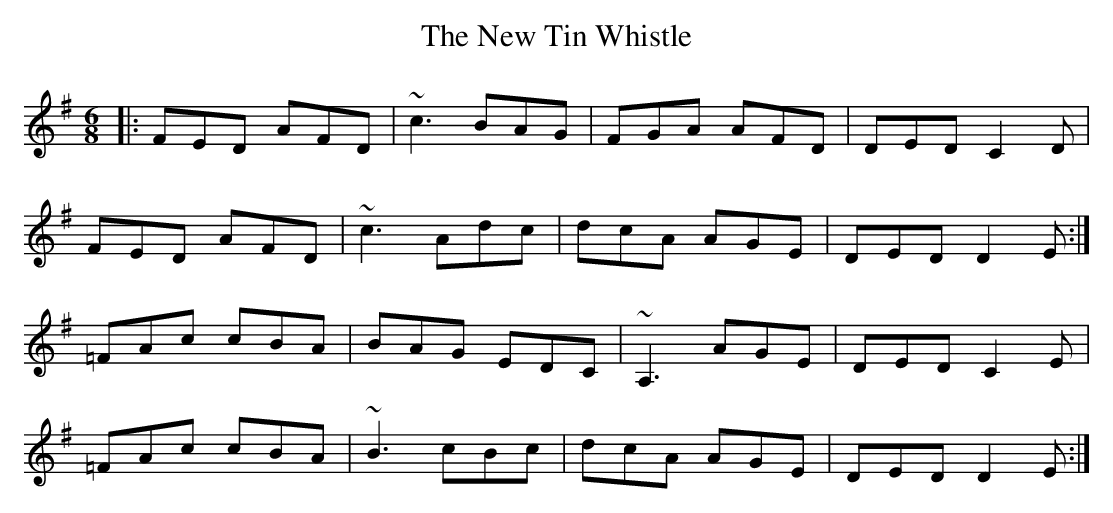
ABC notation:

X:1
T: The New Tin Whistle
M: 6/8
L: 1/8
K: Dmix
|:FED AFD|~c3 BAG|FGA AFD|DED C2D|
FED AFD|~c3 Adc|dcA AGE|DED D2E:|
=FAc cBA|BAG EDC|~A,3 AGE|DED C2E|
=FAc cBA|~B3 cBc|dcA AGE|DED D2E:|
